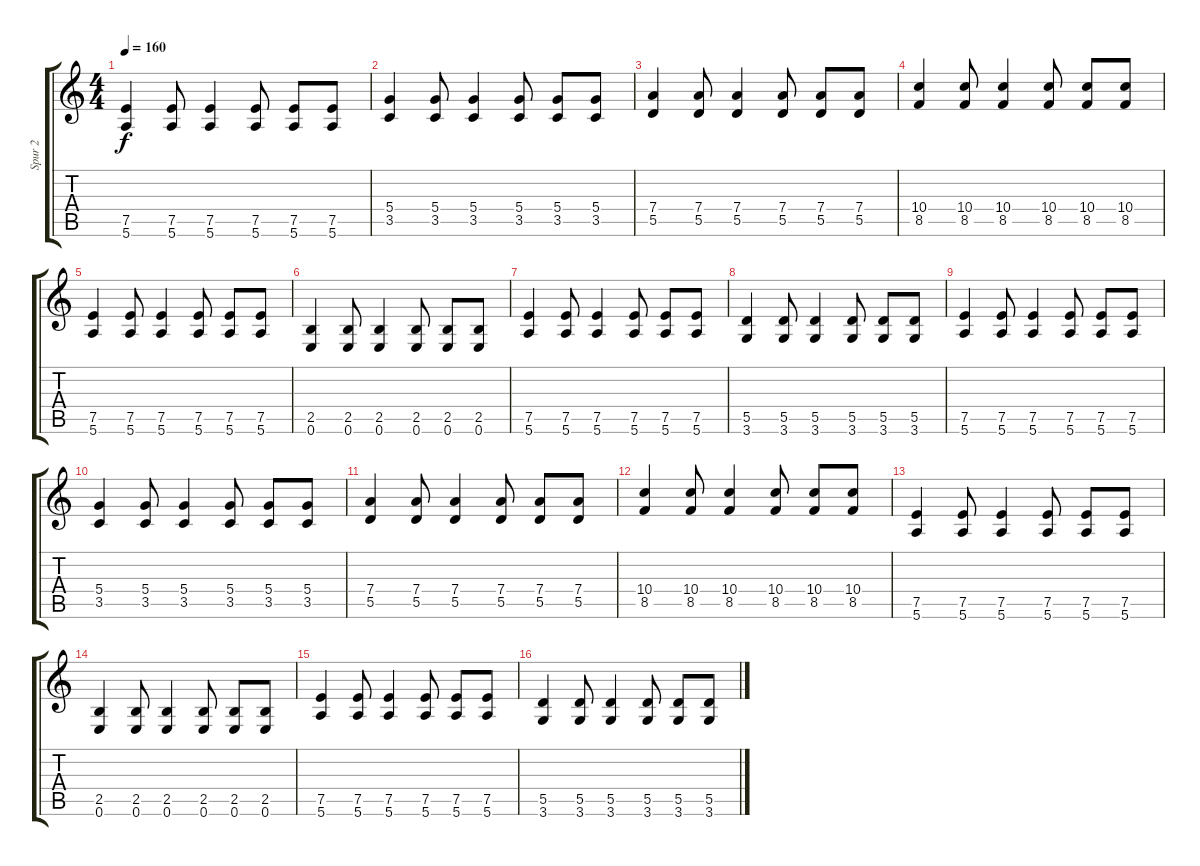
\track ("Spur 2" "Spur 2") {instrument overdrivenguitar}
\staff {score tabs}
\tuning (E4 B3 G3 D3 A2 E2) {hide}
\ts (4 4)
\tempo 160
\clef g2
\ks c
(7.5 5.6).4{dy f} (7.5 5.6).8 (7.5 5.6).4 (7.5 5.6).8 (7.5 5.6).8 (7.5 5.6).8 |
(5.4 3.5).4 (5.4 3.5).8 (5.4 3.5).4 (5.4 3.5).8 (5.4 3.5).8 (5.4 3.5).8 |
(7.4 5.5).4 (7.4 5.5).8 (7.4 5.5).4 (7.4 5.5).8 (7.4 5.5).8 (7.4 5.5).8 |
(10.4 8.5).4 (10.4 8.5).8 (10.4 8.5).4 (10.4 8.5).8 (10.4 8.5).8 (10.4 8.5).8 |
(7.5 5.6).4 (7.5 5.6).8 (7.5 5.6).4 (7.5 5.6).8 (7.5 5.6).8 (7.5 5.6).8 |
(2.5 0.6).4 (2.5 0.6).8 (2.5 0.6).4 (2.5 0.6).8 (2.5 0.6).8 (2.5 0.6).8 |
(7.5 5.6).4 (7.5 5.6).8 (7.5 5.6).4 (7.5 5.6).8 (7.5 5.6).8 (7.5 5.6).8 |
(5.5 3.6).4 (5.5 3.6).8 (5.5 3.6).4 (5.5 3.6).8 (5.5 3.6).8 (5.5 3.6).8 |
(7.5 5.6).4 (7.5 5.6).8 (7.5 5.6).4 (7.5 5.6).8 (7.5 5.6).8 (7.5 5.6).8 |
(5.4 3.5).4 (5.4 3.5).8 (5.4 3.5).4 (5.4 3.5).8 (5.4 3.5).8 (5.4 3.5).8 |
(7.4 5.5).4 (7.4 5.5).8 (7.4 5.5).4 (7.4 5.5).8 (7.4 5.5).8 (7.4 5.5).8 |
(10.4 8.5).4 (10.4 8.5).8 (10.4 8.5).4 (10.4 8.5).8 (10.4 8.5).8 (10.4 8.5).8 |
(7.5 5.6).4 (7.5 5.6).8 (7.5 5.6).4 (7.5 5.6).8 (7.5 5.6).8 (7.5 5.6).8 |
(2.5 0.6).4 (2.5 0.6).8 (2.5 0.6).4 (2.5 0.6).8 (2.5 0.6).8 (2.5 0.6).8 |
(7.5 5.6).4 (7.5 5.6).8 (7.5 5.6).4 (7.5 5.6).8 (7.5 5.6).8 (7.5 5.6).8 |
(5.5 3.6).4 (5.5 3.6).8 (5.5 3.6).4 (5.5 3.6).8 (5.5 3.6).8 (5.5 3.6).8
